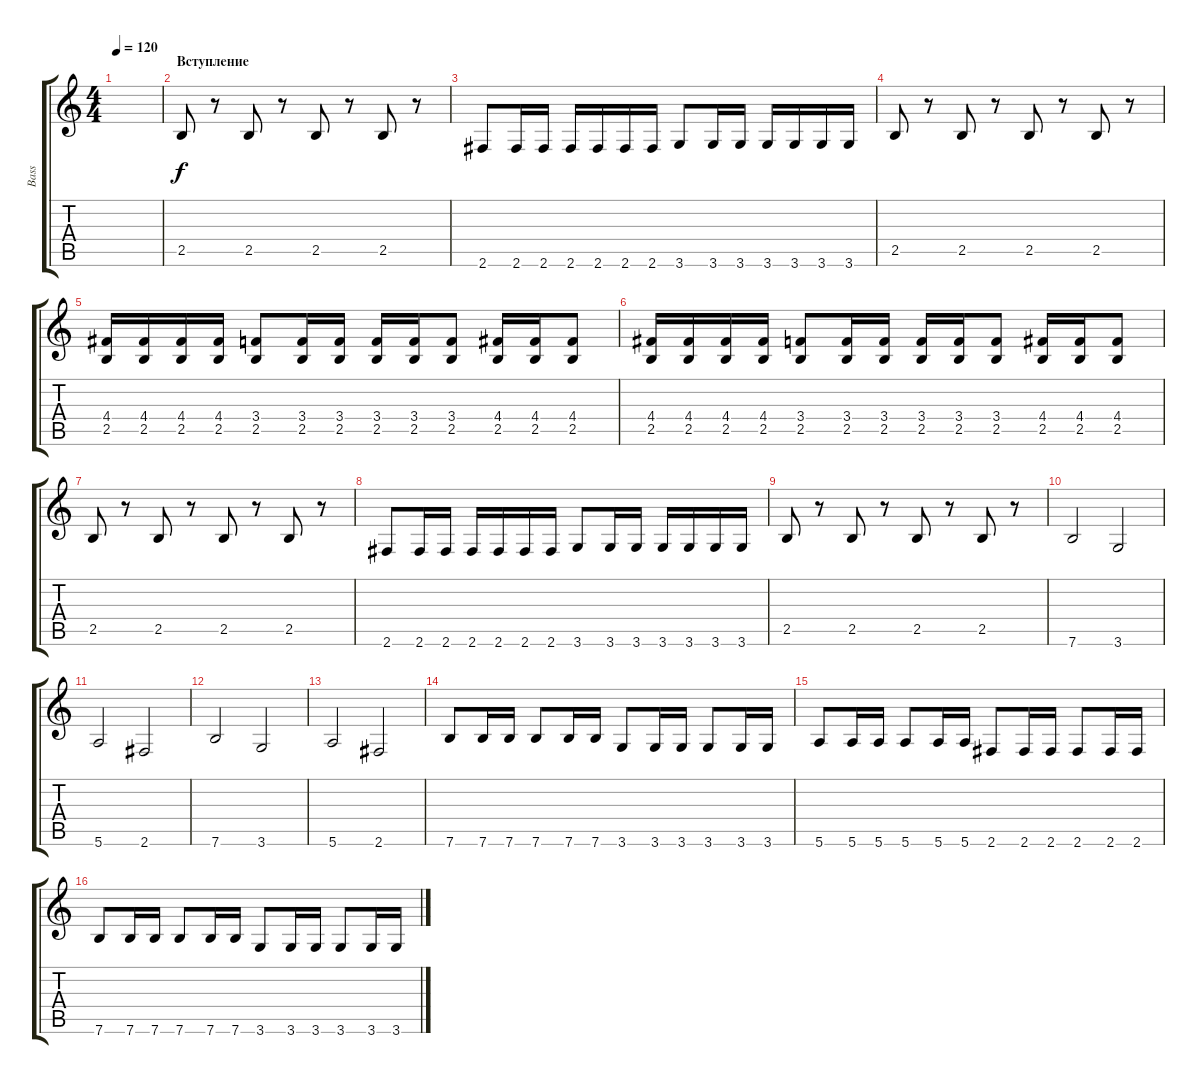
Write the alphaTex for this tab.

\track ("Bass" "Bass") {instrument electricbassfinger}
\staff {score tabs}
\tuning (E4 B3 G3 D3 A2 E2) {hide}
\ts (4 4)
\tempo 120
\clef g2
\ks c
|
\section ("" "Вступление")
2.5.8 r.8 2.5.8 r.8 2.5.8 r.8 2.5.8 r.8 |
2.6.8 2.6.16 2.6.16 2.6.16 2.6.16 2.6.16 2.6.16 3.6.8 3.6.16 3.6.16 3.6.16 3.6.16 3.6.16 3.6.16 |
2.5.8 r.8 2.5.8 r.8 2.5.8 r.8 2.5.8 r.8 |
(4.4 2.5).16 (4.4 2.5).16 (4.4 2.5).16 (4.4 2.5).16 (3.4 2.5).8 (3.4 2.5).16 (3.4 2.5).16 (3.4 2.5).16 (3.4 2.5).16 (3.4 2.5).8 (4.4 2.5).16 (4.4 2.5).16 (4.4 2.5).8 |
(4.4 2.5).16 (4.4 2.5).16 (4.4 2.5).16 (4.4 2.5).16 (3.4 2.5).8 (3.4 2.5).16 (3.4 2.5).16 (3.4 2.5).16 (3.4 2.5).16 (3.4 2.5).8 (4.4 2.5).16 (4.4 2.5).16 (4.4 2.5).8 |
2.5.8 r.8 2.5.8 r.8 2.5.8 r.8 2.5.8 r.8 |
2.6.8 2.6.16 2.6.16 2.6.16 2.6.16 2.6.16 2.6.16 3.6.8 3.6.16 3.6.16 3.6.16 3.6.16 3.6.16 3.6.16 |
2.5.8 r.8 2.5.8 r.8 2.5.8 r.8 2.5.8 r.8 |
7.6.2 3.6.2 |
5.6.2 2.6.2 |
7.6.2 3.6.2 |
5.6.2 2.6.2 |
7.6.8 7.6.16 7.6.16 7.6.8 7.6.16 7.6.16 3.6.8 3.6.16 3.6.16 3.6.8 3.6.16 3.6.16 |
5.6.8 5.6.16 5.6.16 5.6.8 5.6.16 5.6.16 2.6.8 2.6.16 2.6.16 2.6.8 2.6.16 2.6.16 |
7.6.8 7.6.16 7.6.16 7.6.8 7.6.16 7.6.16 3.6.8 3.6.16 3.6.16 3.6.8 3.6.16 3.6.16
